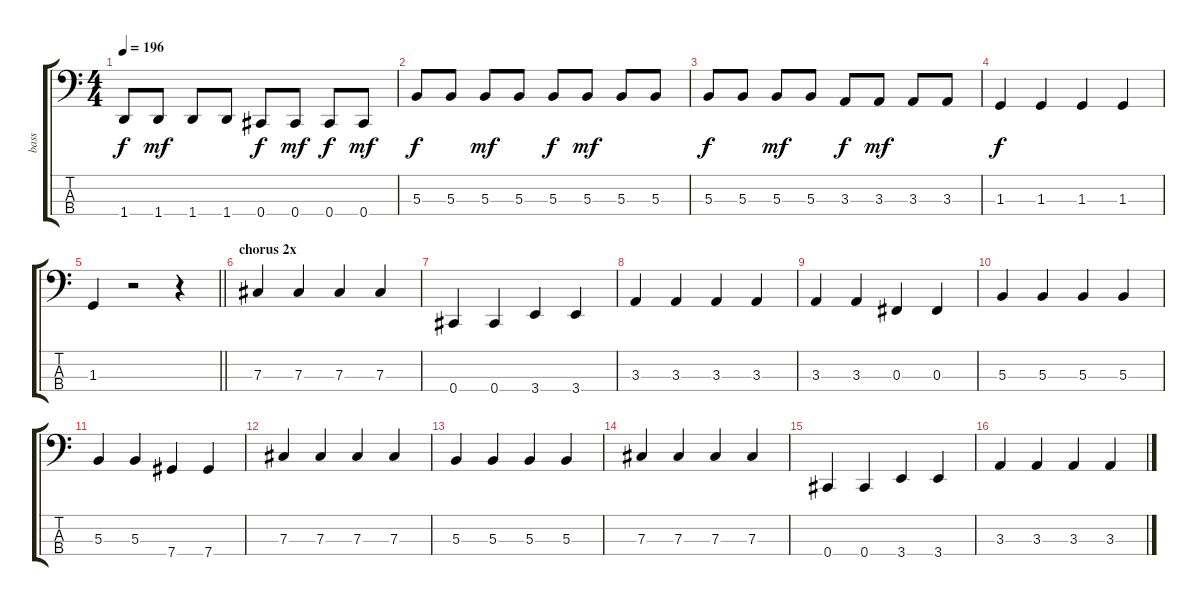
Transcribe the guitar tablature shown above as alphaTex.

\track ("bass" "bass") {instrument electricbasspick}
\staff {score tabs}
\tuning (E2 B1 Gb1 Db1) {hide}
\ts (4 4)
\tempo 196
\clef f4
\ks c
1.4.8{dy f} 1.4.8{dy mf} 1.4.8 1.4.8 0.4.8{dy f} 0.4.8{dy mf} 0.4.8{dy f} 0.4.8{dy mf} |
5.3.8{dy f} 5.3.8 5.3.8{dy mf} 5.3.8 5.3.8{dy f} 5.3.8{dy mf} 5.3.8 5.3.8 |
5.3.8{dy f} 5.3.8 5.3.8{dy mf} 5.3.8 3.3.8{dy f} 3.3.8{dy mf} 3.3.8 3.3.8 |
1.3.4{dy f} 1.3.4 1.3.4 1.3.4 |
\barLineRight lightlight
1.3.4 r.2 r.4 |
\section ("" "chorus 2x")
7.3.4 7.3.4 7.3.4 7.3.4 |
0.4.4 0.4.4 3.4.4 3.4.4 |
3.3.4 3.3.4 3.3.4 3.3.4 |
3.3.4 3.3.4 0.3.4 0.3.4 |
5.3.4 5.3.4 5.3.4 5.3.4 |
5.3.4 5.3.4 7.4.4 7.4.4 |
7.3.4 7.3.4 7.3.4 7.3.4 |
5.3.4 5.3.4 5.3.4 5.3.4 |
7.3.4 7.3.4 7.3.4 7.3.4 |
0.4.4 0.4.4 3.4.4 3.4.4 |
3.3.4 3.3.4 3.3.4 3.3.4
